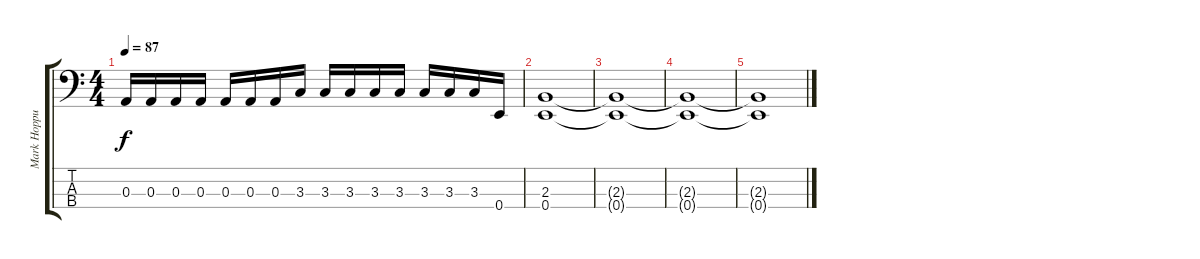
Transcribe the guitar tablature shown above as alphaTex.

\track ("Mark Hoppus" "Mark Hoppu") {instrument electricbasspick}
\staff {score tabs}
\tuning (G2 D2 A1 E1) {hide}
\ts (4 4)
\tempo 87
\clef f4
\ks c
0.3.16{dy f} 0.3.16 0.3.16 0.3.16 0.3.16 0.3.16 0.3.16 3.3.16 3.3.16 3.3.16 3.3.16 3.3.16 3.3.16 3.3.16 3.3.16 0.4.16 |
(2.3 0.4).1{volume 0} |
(2.3{t} 0.4{t}).1 |
(2.3{t} 0.4{t}).1 |
(2.3{t} 0.4{t}).1
